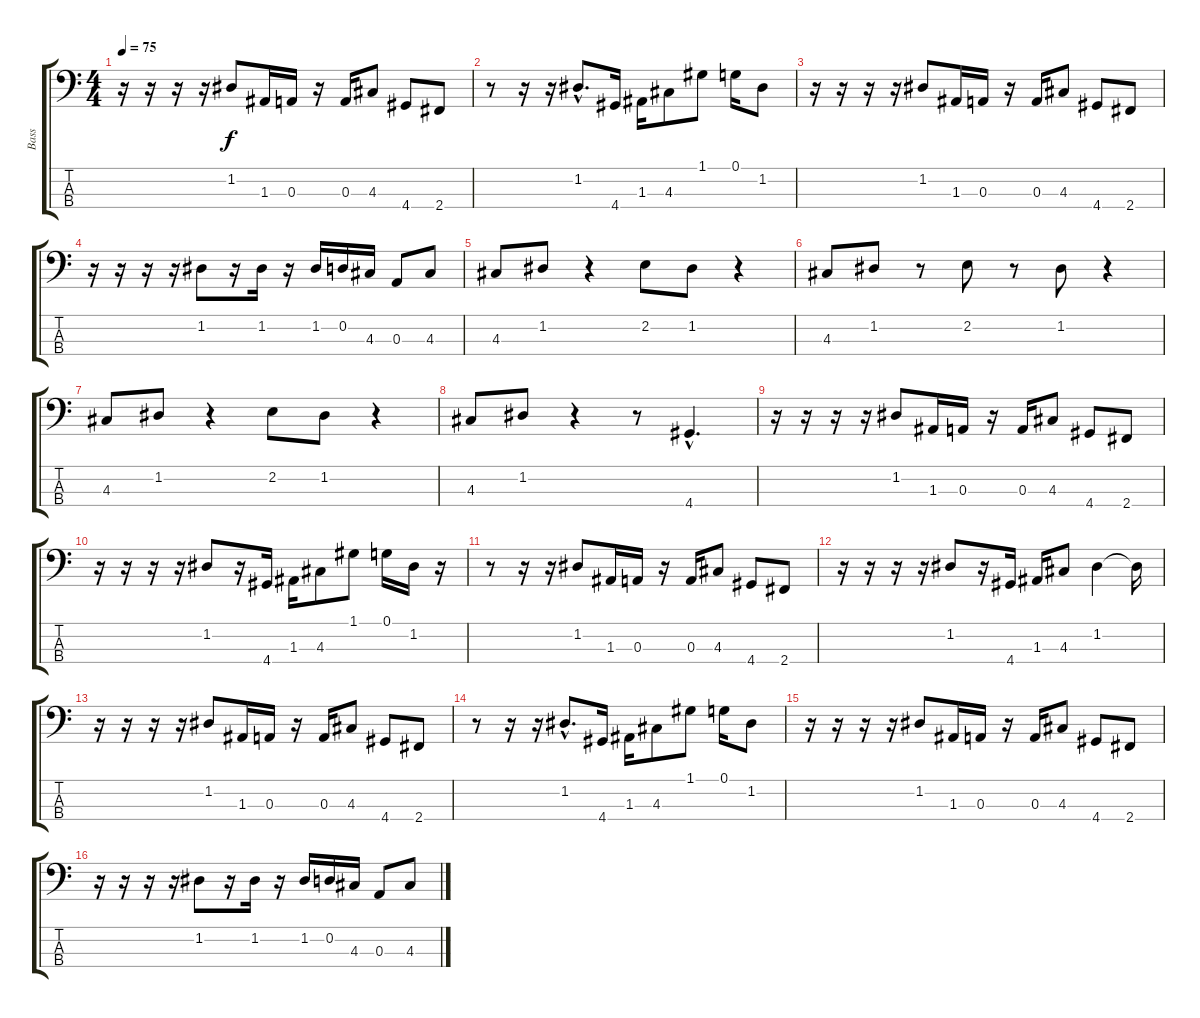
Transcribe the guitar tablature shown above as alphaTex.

\track ("Bass" "Bass") {instrument electricbasspick}
\staff {score tabs}
\tuning (G2 D2 A1 E1) {hide}
\ts (4 4)
\tempo 75
\clef f4
\ks c
r.16{dy f} r.16 r.16 r.16 1.2.8 1.3.16 0.3.16 r.16 0.3.16 4.3.8 4.4.8 2.4.8 |
r.8 r.16 r.16 1.2{hac}.8{d} 4.4.16 1.3.16 4.3.8 1.1.8 0.1.16 1.2.8 |
r.16 r.16 r.16 r.16 1.2.8 1.3.16 0.3.16 r.16 0.3.16 4.3.8 4.4.8 2.4.8 |
r.16 r.16 r.16 r.16 1.2.8 r.16 1.2.16 r.16 1.2.16 0.2.16 4.3.16 0.3.8 4.3.8 |
4.3.8 1.2.8 r.4 2.2.8 1.2.8 r.4 |
4.3.8 1.2.8 r.8 2.2.8 r.8 1.2.8 r.4 |
4.3.8 1.2.8 r.4 2.2.8 1.2.8 r.4 |
4.3.8 1.2.8 r.4 r.8 4.4{hac}.4{d} |
r.16 r.16 r.16 r.16 1.2.8 1.3.16 0.3.16 r.16 0.3.16 4.3.8 4.4.8 2.4.8 |
r.16 r.16 r.16 r.16 1.2.8 r.16 4.4.16 1.3.16 4.3.8 1.1.8 0.1.16 1.2.16 r.16 |
r.8 r.16 r.16 1.2.8 1.3.16 0.3.16 r.16 0.3.16 4.3.8 4.4.8 2.4.8 |
r.16 r.16 r.16 r.16 1.2.8 r.16 4.4.16 1.3.16 4.3.8 1.2.4 1.2{t}.16 |
r.16 r.16 r.16 r.16 1.2.8 1.3.16 0.3.16 r.16 0.3.16 4.3.8 4.4.8 2.4.8 |
r.8 r.16 r.16 1.2{hac}.8{d} 4.4.16 1.3.16 4.3.8 1.1.8 0.1.16 1.2.8 |
r.16 r.16 r.16 r.16 1.2.8 1.3.16 0.3.16 r.16 0.3.16 4.3.8 4.4.8 2.4.8 |
r.16 r.16 r.16 r.16 1.2.8 r.16 1.2.16 r.16 1.2.16 0.2.16 4.3.16 0.3.8 4.3.8
